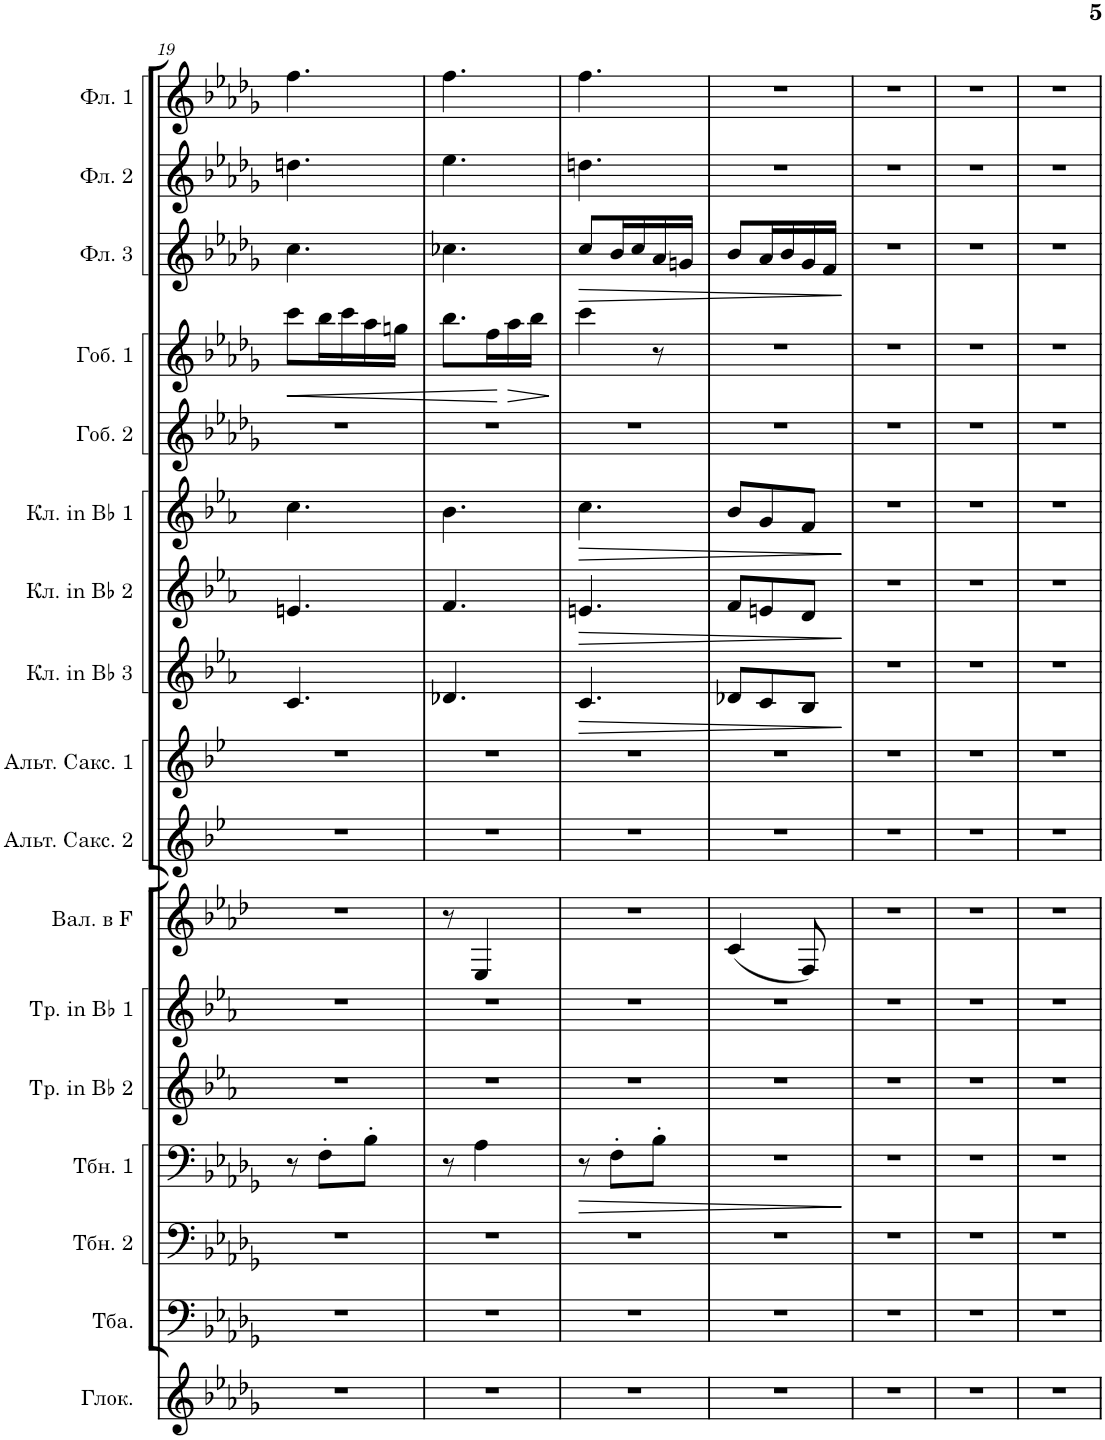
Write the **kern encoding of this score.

**kern	**kern	**kern	**kern	**dynam	**kern	**kern	**kern	**kern	**kern	**kern	**dynam	**kern	**dynam	**kern	**dynam	**kern	**kern	**dynam	**kern	**dynam	**kern	**kern
*part17	*part16	*part15	*part14	*part14	*part13	*part12	*part11	*part10	*part9	*part8	*part8	*part7	*part7	*part6	*part6	*part5	*part4	*part4	*part3	*part3	*part2	*part1
*staff17	*staff16	*staff15	*staff14	*staff14	*staff13	*staff12	*staff11	*staff10	*staff9	*staff8	*staff8	*staff7	*staff7	*staff6	*staff6	*staff5	*staff4	*staff4	*staff3	*staff3	*staff2	*staff1
*I"Глокеншпиль	*I"Туба	*I"Тромбон 2	*I"Тромбон 1	*	*I"Труба in Bb 2	*I"Труба in Bb 1	*I"Horn в F	*I"Альтовый саксофон 2	*I"Альтовый саксофон 1	*I"Кларнет in Bb 3	*	*I"Кларнет in Bb 2	*	*I"Кларнет in Bb 1	*	*I"Гобой 2	*I"Гобой 1	*	*I"Флейта 3	*	*I"Флейта 2	*I"Флейта 1
*	*	*	*	*	*I'Тр. in Bb 2	*I'Тр. in Bb 1	*I'Вал. в F	*	*	*I'Кл. in Bb 3	*	*I'Кл. in Bb 2	*	*I'Кл. in Bb 1	*	*	*	*	*	*	*	*
!!LO:PB:g=z
*clefG2	*clefF4	*clefF4	*clefF4	*	*clefG2	*clefG2	*clefG2	*clefG2	*clefG2	*clefG2	*	*clefG2	*	*clefG2	*	*clefG2	*clefG2	*	*clefG2	*	*clefG2	*clefG2
*Trd-14c-24	*	*	*	*	*Trd1c2	*Trd1c2	*Trd4c7	*Trd5c9	*Trd5c9	*Trd1c2	*	*Trd1c2	*	*Trd1c2	*	*	*	*	*	*	*	*
*k[b-e-a-d-g-]	*k[b-e-a-d-g-]	*k[b-e-a-d-g-]	*k[b-e-a-d-g-]	*	*k[b-e-a-]	*k[b-e-a-]	*k[b-e-a-d-]	*k[b-e-]	*k[b-e-]	*k[b-e-a-]	*	*k[b-e-a-]	*	*k[b-e-a-]	*	*k[b-e-a-d-g-]	*k[b-e-a-d-g-]	*	*k[b-e-a-d-g-]	*	*k[b-e-a-d-g-]	*k[b-e-a-d-g-]
*M3/8	*M3/8	*M3/8	*M3/8	*	*M3/8	*M3/8	*M3/8	*M3/8	*M3/8	*M3/8	*	*M3/8	*	*M3/8	*	*M3/8	*M3/8	*	*M3/8	*	*M3/8	*M3/8
=19	=19	=19	=19	=19	=19	=19	=19	=19	=19	=19	=19	=19	=19	=19	=19	=19	=19	=19	=19	=19	=19	=19
!	!	!	!	!	!	!	!	!	!	!	!	!	!	!	!	!	!	!LO:HP:b	!	!	!	!
4.r	4.r	4.r	8r	.	4.r	4.r	4.r	4.r	4.r	4.c/	.	4.en/	.	4.cc\	.	4.r	8ccc\L	<	4.cc\	.	4.ddn\	4.ff\
.	.	.	8F'\L	.	.	.	.	.	.	.	.	.	.	.	.	.	16bb-\L	.	.	.	.	.
.	.	.	.	.	.	.	.	.	.	.	.	.	.	.	.	.	16ccc\	.	.	.	.	.
.	.	.	8B-'\J	.	.	.	.	.	.	.	.	.	.	.	.	.	16aa-\	.	.	.	.	.
.	.	.	.	.	.	.	.	.	.	.	.	.	.	.	.	.	16ggn\JJ	.	.	.	.	.
=20	=20	=20	=20	=20	=20	=20	=20	=20	=20	=20	=20	=20	=20	=20	=20	=20	=20	=20	=20	=20	=20	=20
4.r	4.r	4.r	8r	.	4.r	4.r	8r	4.r	4.r	4.d-X/	.	4.f/	.	4.b-\	.	4.r	8.bb-\L	.	4.cc-X\	.	4.ee-\	4.ff\
.	.	.	4A-\	.	.	.	4E-/	.	.	.	.	.	.	.	.	.	.	.	.	.	.	.
.	.	.	.	.	.	.	.	.	.	.	.	.	.	.	.	.	16ff\L	.	.	.	.	.
!	!	!	!	!	!	!	!	!	!	!	!	!	!	!	!	!	!	!LO:HP:n=1:b	!	!	!	!
.	.	.	.	.	.	.	.	.	.	.	.	.	.	.	.	.	16aa-\	[ >	.	.	.	.
.	.	.	.	.	.	.	.	.	.	.	.	.	.	.	.	.	16bb-\JJ	.	.	.	.	.
.	.	.	.	.	.	.	.	.	.	.	.	.	.	.	.	.	.	]	.	.	.	.
=21	=21	=21	=21	=21	=21	=21	=21	=21	=21	=21	=21	=21	=21	=21	=21	=21	=21	=21	=21	=21	=21	=21
!	!	!	!	!LO:HP:b	!	!	!	!	!	!	!LO:HP:b	!	!LO:HP:b	!	!LO:HP:b	!	!	!	!	!LO:HP:b	!	!
4.r	4.r	4.r	8r	>	4.r	4.r	4.r	4.r	4.r	4.c/	>	4.en/	>	4.cc\	>	4.r	4ccc\	.	8cc/L	>	4.ddn\	4.ff\
.	.	.	8F'\L	.	.	.	.	.	.	.	.	.	.	.	.	.	.	.	16b-/L	.	.	.
.	.	.	.	.	.	.	.	.	.	.	.	.	.	.	.	.	.	.	16cc/	.	.	.
.	.	.	8B-'\J	.	.	.	.	.	.	.	.	.	.	.	.	.	8r	.	16a-/	.	.	.
.	.	.	.	.	.	.	.	.	.	.	.	.	.	.	.	.	.	.	16gn/JJ	.	.	.
=22	=22	=22	=22	=22	=22	=22	=22	=22	=22	=22	=22	=22	=22	=22	=22	=22	=22	=22	=22	=22	=22	=22
4.r	4.r	4.r	4.r	.	4.r	4.r	(4c/	4.r	4.r	8d-X/L	.	8f/L	.	8b-/L	.	4.r	4.r	.	8b-/L	.	4.r	4.r
.	.	.	.	.	.	.	.	.	.	8c/	.	8en/	.	8g/	.	.	.	.	16a-/L	.	.	.
.	.	.	.	.	.	.	.	.	.	.	.	.	.	.	.	.	.	.	16b-/	.	.	.
.	.	.	.	.	.	.	8F/)	.	.	8B-/J	.	8d/J	.	8f/J	.	.	.	.	16g-/	.	.	.
.	.	.	.	.	.	.	.	.	.	.	.	.	.	.	.	.	.	.	16f/JJ	.	.	.
.	.	.	.	]	.	.	.	.	.	.	]	.	]	.	]	.	.	.	.	]	.	.
=23	=23	=23	=23	=23	=23	=23	=23	=23	=23	=23	=23	=23	=23	=23	=23	=23	=23	=23	=23	=23	=23	=23
4.r	4.r	4.r	4.r	.	4.r	4.r	4.r	4.r	4.r	4.r	.	4.r	.	4.r	.	4.r	4.r	.	4.r	.	4.r	4.r
=24	=24	=24	=24	=24	=24	=24	=24	=24	=24	=24	=24	=24	=24	=24	=24	=24	=24	=24	=24	=24	=24	=24
4.r	4.r	4.r	4.r	.	4.r	4.r	4.r	4.r	4.r	4.r	.	4.r	.	4.r	.	4.r	4.r	.	4.r	.	4.r	4.r
=25	=25	=25	=25	=25	=25	=25	=25	=25	=25	=25	=25	=25	=25	=25	=25	=25	=25	=25	=25	=25	=25	=25
4.r	4.r	4.r	4.r	.	4.r	4.r	4.r	4.r	4.r	4.r	.	4.r	.	4.r	.	4.r	4.r	.	4.r	.	4.r	4.r
=	=	=	=	=	=	=	=	=	=	=	=	=	=	=	=	=	=	=	=	=	=	=
*-	*-	*-	*-	*-	*-	*-	*-	*-	*-	*-	*-	*-	*-	*-	*-	*-	*-	*-	*-	*-	*-	*-
